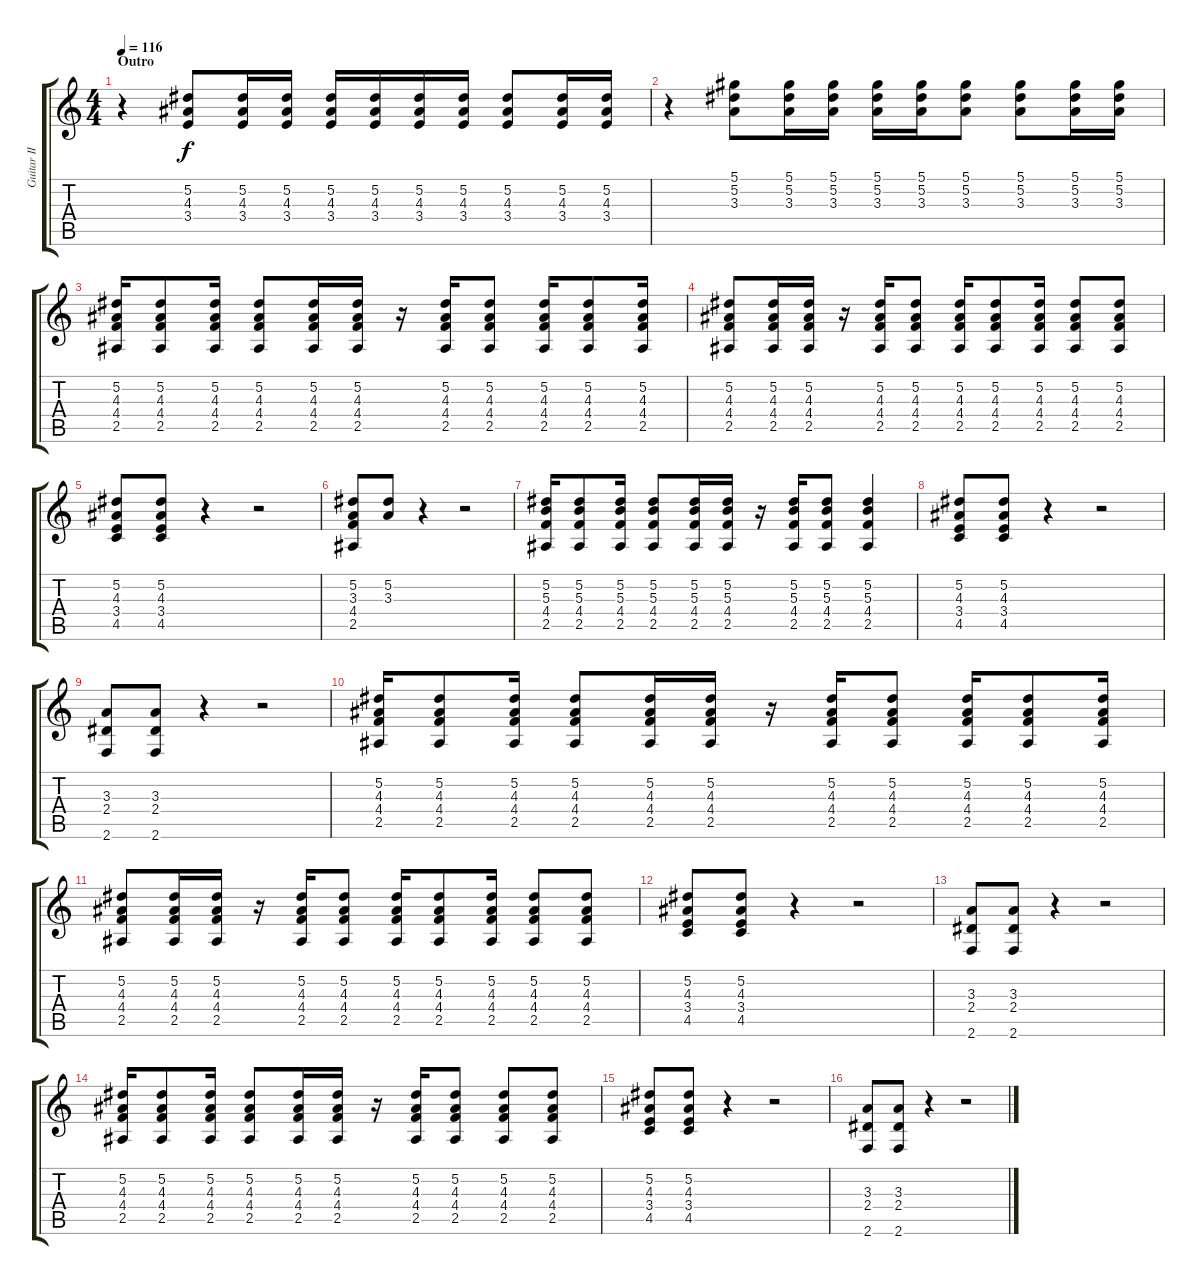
\track ("Guitar II" "Guitar II") {instrument overdrivenguitar}
\staff {score tabs}
\tuning (Eb4 Bb3 Gb3 Db3 Ab2 Eb2) {hide}
\ts (4 4)
\section ("" "Outro")
\tempo 116
\clef g2
\ks c
r.4{dy f} (5.2 4.3 3.4).8 (5.2 4.3 3.4).16 (5.2 4.3 3.4).16 (5.2 4.3 3.4).16 (5.2 4.3 3.4).16 (5.2 4.3 3.4).16 (5.2 4.3 3.4).16 (5.2 4.3 3.4).8 (5.2 4.3 3.4).16 (5.2 4.3 3.4).16 |
r.4 (5.1 5.2 3.3).8 (5.1 5.2 3.3).16 (5.1 5.2 3.3).16 (5.1 5.2 3.3).16 (5.1 5.2 3.3).16 (5.1 5.2 3.3).8 (5.1 5.2 3.3).8 (5.1 5.2 3.3).16 (5.1 5.2 3.3).16 |
(5.2 4.3 4.4 2.5).16 (5.2 4.3 4.4 2.5).8 (5.2 4.3 4.4 2.5).16 (5.2 4.3 4.4 2.5).8 (5.2 4.3 4.4 2.5).16 (5.2 4.3 4.4 2.5).16 r.16 (5.2 4.3 4.4 2.5).16 (5.2 4.3 4.4 2.5).8 (5.2 4.3 4.4 2.5).16 (5.2 4.3 4.4 2.5).8 (5.2 4.3 4.4 2.5).16 |
(5.2 4.3 4.4 2.5).8 (5.2 4.3 4.4 2.5).16 (5.2 4.3 4.4 2.5).16 r.16 (5.2 4.3 4.4 2.5).16 (5.2 4.3 4.4 2.5).8 (5.2 4.3 4.4 2.5).16 (5.2 4.3 4.4 2.5).8 (5.2 4.3 4.4 2.5).16 (5.2 4.3 4.4 2.5).8 (5.2 4.3 4.4 2.5).8 |
(5.2 4.3 3.4 4.5).8 (5.2 4.3 3.4 4.5).8 r.4 r.2 |
(5.2 3.3 4.4 2.5).8 (5.2 3.3).8 r.4 r.2 |
(5.2 5.3 4.4 2.5).16 (5.2 5.3 4.4 2.5).8 (5.2 5.3 4.4 2.5).16 (5.2 5.3 4.4 2.5).8 (5.2 5.3 4.4 2.5).16 (5.2 5.3 4.4 2.5).16 r.16 (5.2 5.3 4.4 2.5).16 (5.2 5.3 4.4 2.5).8 (5.2 5.3 4.4 2.5).4 |
(5.2 4.3 3.4 4.5).8 (5.2 4.3 3.4 4.5).8 r.4 r.2 |
(3.3 2.4 2.6).8 (3.3 2.4 2.6).8 r.4 r.2 |
(5.2 4.3 4.4 2.5).16{volume 9} (5.2 4.3 4.4 2.5).8 (5.2 4.3 4.4 2.5).16 (5.2 4.3 4.4 2.5).8 (5.2 4.3 4.4 2.5).16 (5.2 4.3 4.4 2.5).16 r.16 (5.2 4.3 4.4 2.5).16 (5.2 4.3 4.4 2.5).8 (5.2 4.3 4.4 2.5).16 (5.2 4.3 4.4 2.5).8 (5.2 4.3 4.4 2.5).16 |
(5.2 4.3 4.4 2.5).8 (5.2 4.3 4.4 2.5).16 (5.2 4.3 4.4 2.5).16 r.16 (5.2 4.3 4.4 2.5).16 (5.2 4.3 4.4 2.5).8 (5.2 4.3 4.4 2.5).16 (5.2 4.3 4.4 2.5).8 (5.2 4.3 4.4 2.5).16 (5.2 4.3 4.4 2.5).8 (5.2 4.3 4.4 2.5).8 |
(5.2 4.3 3.4 4.5).8 (5.2 4.3 3.4 4.5).8 r.4 r.2 |
(3.3 2.4 2.6).8{volume 7} (3.3 2.4 2.6).8 r.4 r.2 |
(5.2 4.3 4.4 2.5).16 (5.2 4.3 4.4 2.5).8 (5.2 4.3 4.4 2.5).16 (5.2 4.3 4.4 2.5).8 (5.2 4.3 4.4 2.5).16 (5.2 4.3 4.4 2.5).16 r.16 (5.2 4.3 4.4 2.5).16 (5.2 4.3 4.4 2.5).8 (5.2 4.3 4.4 2.5).8 (5.2 4.3 4.4 2.5).8 |
(5.2 4.3 3.4 4.5).8{volume 5} (5.2 4.3 3.4 4.5).8 r.4 r.2 |
(3.3 2.4 2.6).8 (3.3 2.4 2.6).8 r.4 r.2
